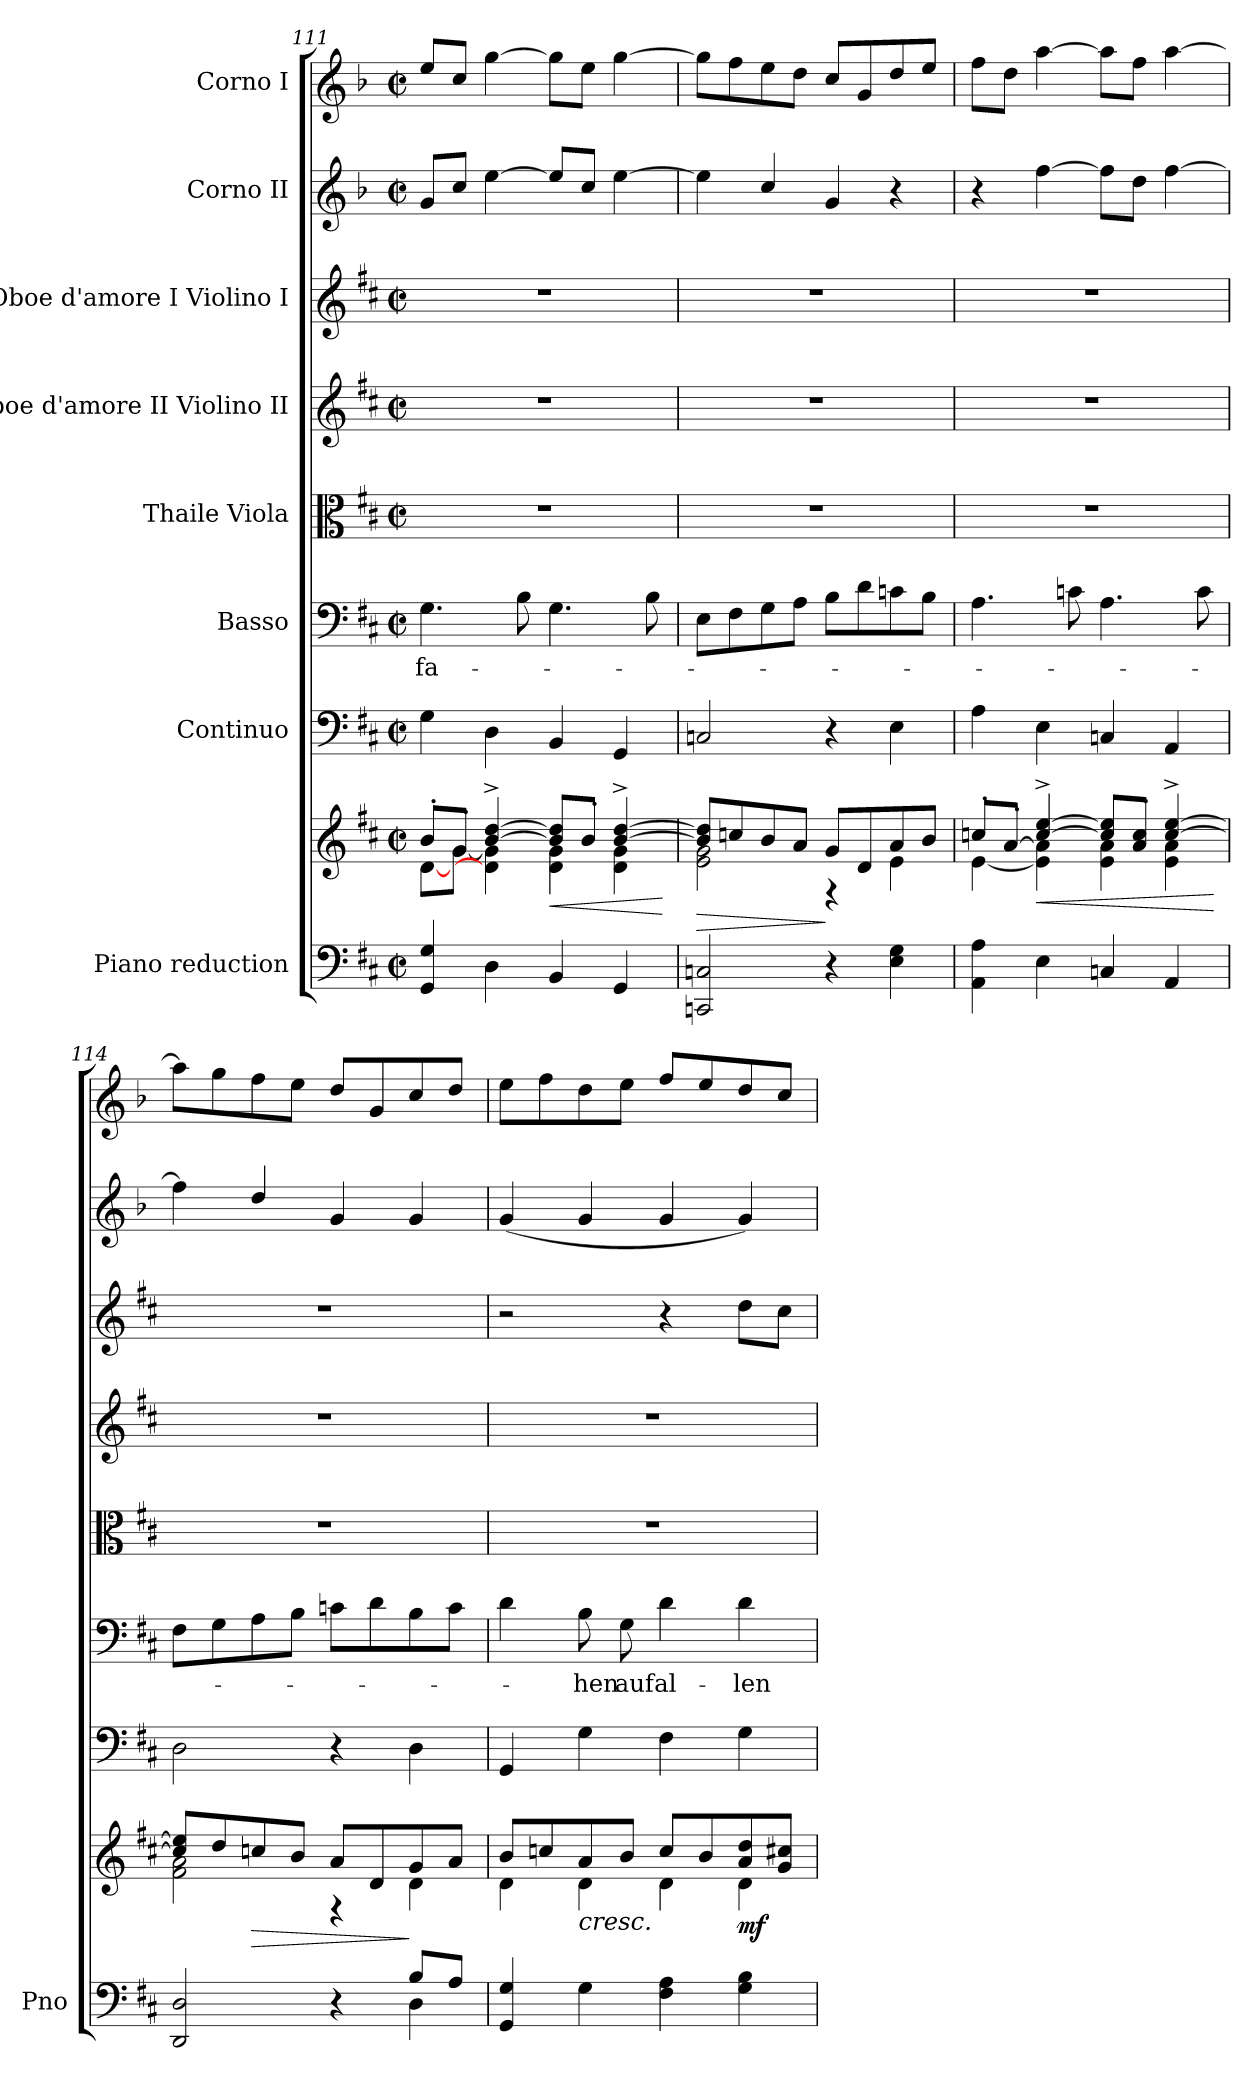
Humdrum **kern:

**kern	**kern	**dynam	**kern	**kern	**text	**kern	**kern	**kern	**kern	**kern
*part8	*part8	*part8	*part7	*part6	*part6	*part5	*part4	*part3	*part2	*part1
*staff9	*staff8	*staff8/9	*staff7	*staff6	*staff6	*staff5	*staff4	*staff3	*staff2	*staff1
*I"Piano reduction	*	*	*I"Continuo	*I"Basso	*	*I"Thaile Viola	*I"Oboe d'amore II Violino II	*I"Oboe d'amore I Violino I	*I"Corno II	*I"Corno I
*I'Pno	*	*	*	*	*	*	*	*	*	*
*clefF4	*clefG2	*	*clefF4	*clefF4	*	*clefC3	*clefG2	*clefG2	*clefG2	*clefG2
*	*	*	*	*	*	*	*	*	*ITrd3c5	*ITrd3c5
*k[f#c#]	*k[f#c#]	*	*k[f#c#]	*k[f#c#]	*	*k[f#c#]	*k[f#c#]	*k[f#c#]	*k[]	*k[]
*M2/2	*M2/2	*	*M2/2	*M2/2	*	*M2/2	*M2/2	*M2/2	*M2/2	*M2/2
*met(c|)	*met(c|)	*	*met(c|)	*met(c|)	*	*met(c|)	*met(c|)	*met(c|)	*met(c|)	*met(c|)
=111	=111	=111	=111	=111	=111	=111	=111	=111	=111	=111
*	*^	*	*	*	*	*	*	*	*	*
!	!	!	!	!	!	!LO:LY:b	!	!	!	!	!
4GG/ 4G/	8b'/L	[8d\L	.	4G\	4.G\	fa-	1r	1r	1r	8d/L	8b/L
.	8g'/J	[8g\J	.	.	.	.	.	.	.	8g/J	8g/J
4D\	[4b/^ [4dd/^	4d\] 4g\]	.	4D\	.	.	.	.	.	[4b\	[4dd\
.	.	.	.	.	8B\	.	.	.	.	.	.
!	!	!	!LO:HP:b	!	!	!	!	!	!	!	!
4BB/	8b/] 8dd/]L	4d\ 4g\	<	4BB/	4.G\	.	.	.	.	8b/L]	8dd\L]
.	8b'/J	.	.	.	.	.	.	.	.	8g/J	8b\J
4GG/	[4b/^ [4dd/^	4d\ 4g\	.	4GG/	.	.	.	.	.	[4b\	[4dd\
.	.	.	.	.	8B\	.	.	.	.	.	.
*	*v	*v	*	*	*	*	*	*	*	*	*
.	.	[	.	.	.	.	.	.	.	.
=112	=112	=112	=112	=112	=112	=112	=112	=112	=112	=112
!	!	!LO:HP:b	!	!	!	!	!	!	!	!
*	*^	*	*	*	*	*	*	*	*	*
2CCn/ 2Cn/	8b/] 8dd/]L	2e\ 2g\	>	2Cn/	8E\L	.	1r	1r	1r	4b\]	8dd\L]
.	8ccn/	.	.	.	8F#\	.	.	.	.	.	8cc\
.	8b/	.	.	.	8G\	.	.	.	.	4g/	8b\
.	8a/J	.	.	.	8A\J	.	.	.	.	.	8a\J
4r	8g/L	4r	]	4r	8B\L	.	.	.	.	4d/	8g/L
.	8d/	.	.	.	8d\	.	.	.	.	.	8d/
4E\ 4G\	8a/	4e\	.	4E\	8cn\	.	.	.	.	4r	8a/
.	8b/J	.	.	.	8B\J	.	.	.	.	.	8b/J
!!LO:PB:g=z
=113	=113	=113	=113	=113	=113	=113	=113	=113	=113	=113	=113
4AA\ 4A\	8ccn'/L	[4e\	.	4A\	4.A\	.	1r	1r	1r	4r	8cc\L
.	[<8a'/J	.	.	.	.	.	.	.	.	.	8a\J
!	!	!	!LO:HP:b	!	!	!	!	!	!	!	!
4E\	[4cc/^ [4ee/^	4e\] 4a\]	<	4E\	.	.	.	.	.	[4cc\	[4ee\
.	.	.	.	.	8cn\	.	.	.	.	.	.
4Cn/	8cc/] 8ee/]L	4e\ 4a\	.	4Cn/	4.A\	.	.	.	.	8cc\L]	8ee\L]
.	8a/' 8cc/'J	.	.	.	.	.	.	.	.	8a\J	8cc\J
4AA/	[4cc/^ [4ee/^	4e\ 4a\	.	4AA/	.	.	.	.	.	[4cc\	[4ee\
.	.	.	.	.	8c\	.	.	.	.	.	.
*	*v	*v	*	*	*	*	*	*	*	*	*
.	.	[	.	.	.	.	.	.	.	.
=114	=114	=114	=114	=114	=114	=114	=114	=114	=114	=114
*^	*^	*	*	*	*	*	*	*	*	*
2DD/ 2D/	2ryy	8cc/] 8ee/]L	2f#\ 2a\	.	2D\	8F#\L	.	1r	1r	1r	4cc\]	8ee\L]
.	.	8dd/	.	.	.	8G\	.	.	.	.	.	8dd\
!	!	!	!	!LO:HP:b	!	!	!	!	!	!	!	!
.	.	8ccn/	.	>	.	8A\	.	.	.	.	4a/	8cc\
.	.	8b/J	.	.	.	8B\J	.	.	.	.	.	8b\J
4r	4ryy	8a/L	4r	.	4r	8cn\L	.	.	.	.	4d/	8a/L
.	.	8d/	.	.	.	8d\	.	.	.	.	.	8d/
8B/L	4D\	8g/	4d\	]	4D\	8B\	.	.	.	.	4d/	8g/
8A/J	.	8a/J	.	.	.	8c\J	.	.	.	.	.	8a/J
*v	*v	*	*	*	*	*	*	*	*	*	*	*
=115	=115	=115	=115	=115	=115	=115	=115	=115	=115	=115	=115
4GG/ 4G/	8b/L	4d\	.	4GG/	4d\	.	1r	1r	2r	(4d/	8b\L
.	8ccn/	.	.	.	.	.	.	.	.	.	8cc\
!	!LO:TX:b:i:t=cresc.	!	!	!	!	!	!	!	!	!	!
!	!	!	!	!	!	!LO:LY:b	!	!	!	!	!
4G\	8a/	4d\	.	4G\	8B\	hen	.	.	.	4d/	8a\
!	!	!	!	!	!	!LO:LY:b	!	!	!	!	!
.	8b/J	.	.	.	8G\	auf	.	.	.	.	8b\J
!	!	!	!	!	!	!LO:LY:b	!	!	!	!	!
4F#\ 4A\	8cc/L	4d\	.	4F#\	4d\	al-	.	.	4r	4d/	8cc/L
.	8b/	.	.	.	.	.	.	.	.	.	8b/
!	!	!	!LO:DY:b	!	!	!LO:LY:b	!	!	!	!	!
4G\ 4B\	8a/ 8dd/	4d\	mf	4G\	4d\	-len	.	.	8dd\L	4d/)	8a/
.	8g/ 8cc#X/J	.	.	.	.	.	.	.	8cc#\J	.	8g/J
*	*v	*v	*	*	*	*	*	*	*	*	*
=	=	=	=	=	=	=	=	=	=	=
*-	*-	*-	*-	*-	*-	*-	*-	*-	*-	*-
